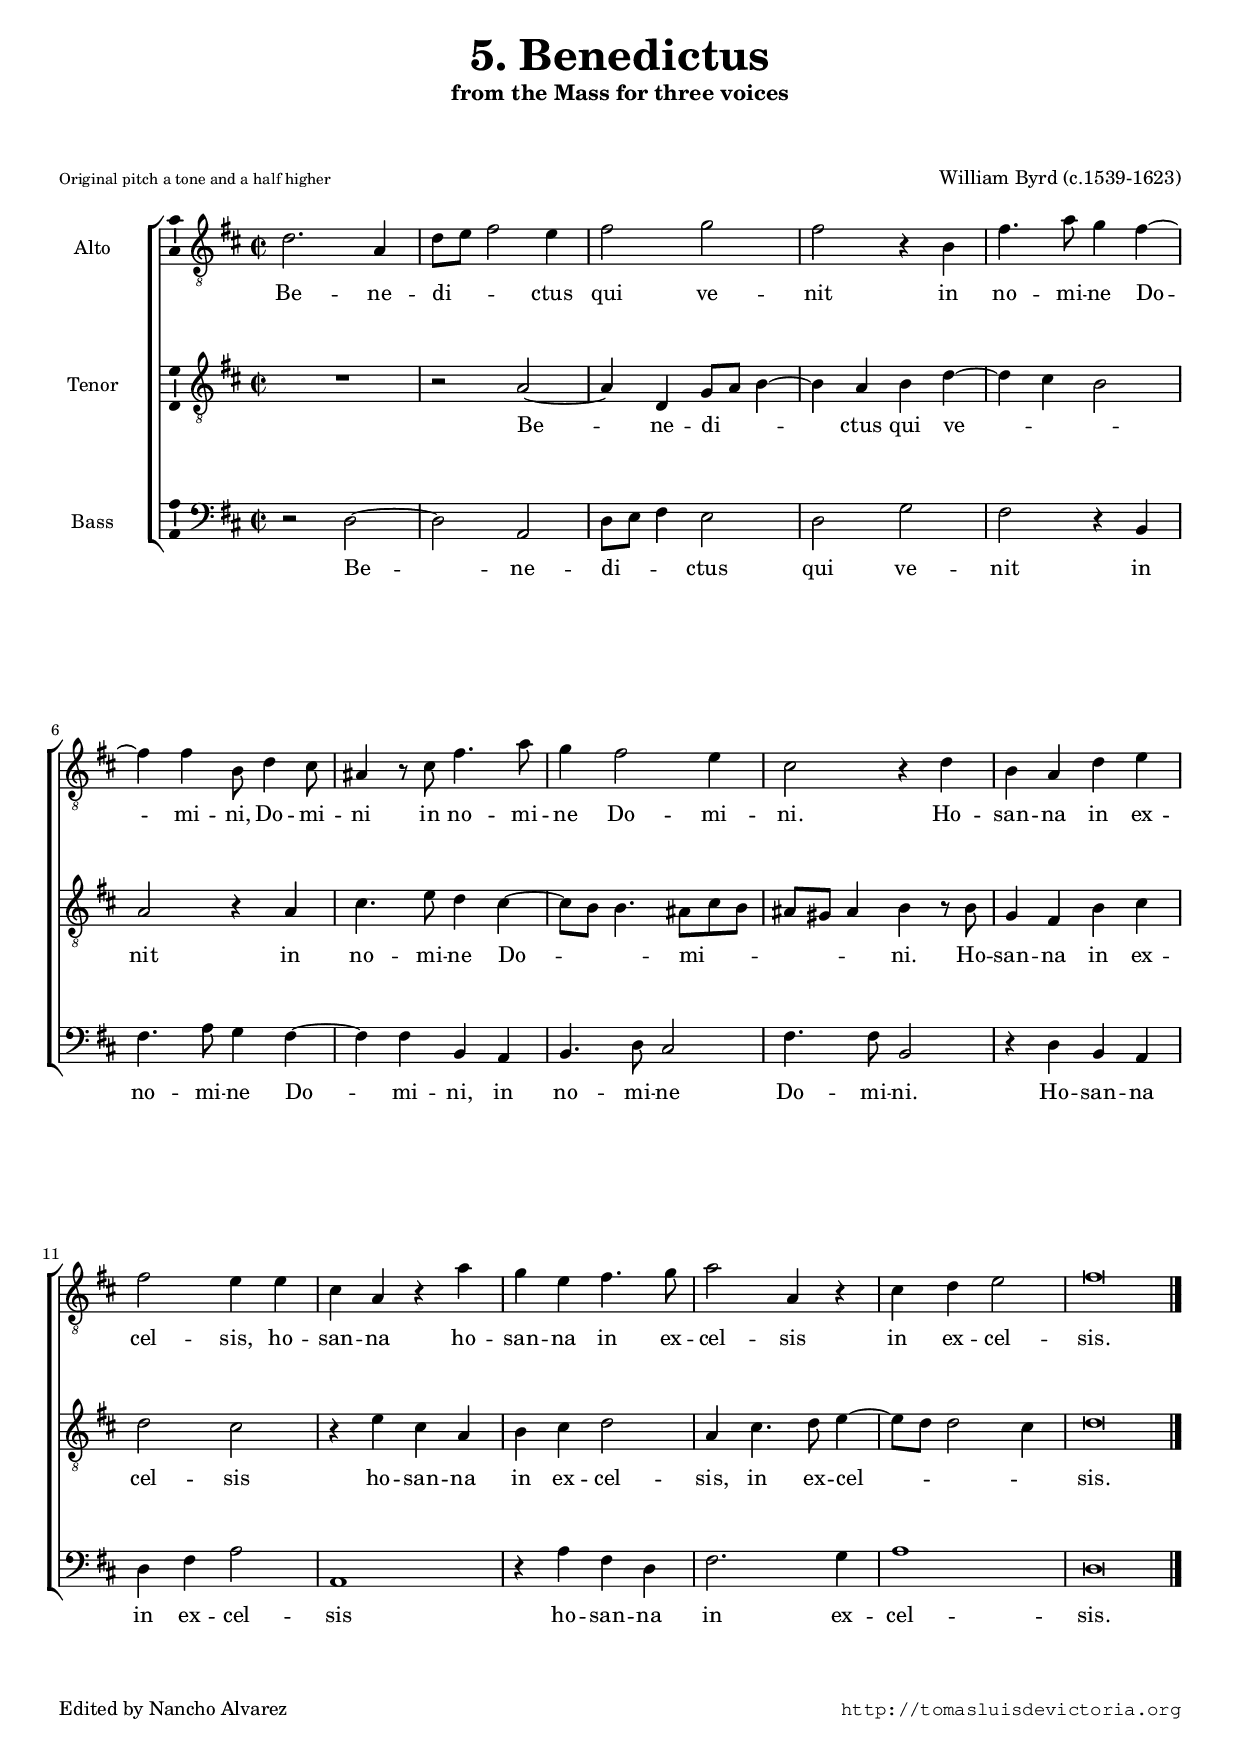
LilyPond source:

\version "2.18.0"

#(set-default-paper-size "a4")
#(set-global-staff-size 16.8)
#(ly:set-option 'point-and-click #f)
%mobile -s16.0 -i1.5

italicas=\override LyricText.font-shape = #'italic
rectas=\override LyricText.font-shape = #'upright
ss=\once \set suggestAccidentals = ##t
mtempo={\tempo 4 = 100}
mtempob={\tempo 4 = 50}


htitle="Mass for three voices: 5. Benedictus"
hcomposer="Byrd"

\header {
	title=\markup{\fontsize #3 "5. Benedictus"}
	subtitle="from the Mass for three voices"
	subsubtitle=\markup{\null \vspace #2 }
	composer="William Byrd (c.1539-1623)"
        pdfauthor=\composer
	%opus="(-)"
	poet=\markup{\fontsize #-2 "Original pitch a tone and a half higher"}
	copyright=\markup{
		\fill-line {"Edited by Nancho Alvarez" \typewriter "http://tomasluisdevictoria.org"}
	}
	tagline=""
}


global={\key ees \major \time 2/2 \skip 1*16 \bar "|." }


altus={
	ees'2. bes4 |
	ees'8 f' g'2 f'4 |
	g'2 aes' |
	g' r4 c' |
%5
	g'4. bes'8 aes'4 g' ~ |
	g' g' c'8 ees'4 d'8 |
	b4 r8 d' g'4. \ss bes'8 |
	aes'4 g'2 f'4 |
	d'2 r4 ees' |
%10
	c' bes ees' f' |
	g'2 f'4 f' |
	d' bes r bes' |
	aes' f' g'4. aes'8 |
	bes'2 bes4 r |
%15
	d' ees' f'2 |
	g'\breve*1/2 
}

tenor={
	R1*4/4 |
	r2 bes ~ |
	bes4 ees aes8 bes c'4 ~ |
	c' bes c' ees' ~ |
%5
	ees' d' c'2 |
	bes r4 bes |
	d'4. f'8 ees'4 d' ~ |
	d'8 c' c'4. b8 d' c' |
	b a b4 c' r8 c' |
%10
	\ss aes4 g c' d' |
	ees'2 d' |
	r4 f' d' bes |
	c' d' ees'2 |
	bes4 d'4. ees'8 f'4 ~ |
%15
	f'8 ees' ees'2 d'4 |
	ees'\breve*1/2 
}

bassus={
	r2 ees ~ |
	ees bes, |
	ees8 f g4 f2 |
	ees aes |
%5
	g r4 c |
	g4. bes8 aes4 g ~ |
	g g c bes, |
	c4. ees8 d2 |
	g4. g8 c2 |
%10
	r4 ees c bes, |
	ees g bes2 |
	bes,1 |
	r4 bes g ees |
	g2. aes4 |
%15
	bes1 |
	ees\breve*1/2 
}

textoaltus=\lyricmode{
Be -- ne -- di -- _ _ ctus
qui ve -- nit
in no -- mi -- ne Do -- mi -- ni,
Do -- mi -- ni
in no -- mi -- ne
Do -- mi -- ni.
Ho -- san -- na in ex -- cel -- sis,
ho -- san -- na 
ho -- san -- na in ex -- cel -- sis
in ex -- cel -- sis.
}
textotenor=\lyricmode{
Be -- ne -- di -- _ _ ctus qui ve -- _ _ nit
in no -- mi -- ne
Do -- _ _ mi -- _ _ _ _ _ ni.
Ho -- san -- na in ex -- cel -- sis
ho -- san -- na in ex -- cel -- sis,
in ex -- cel -- _ _ _ sis.
}
textobassus=\lyricmode{
Be -- ne -- di -- _ _ ctus
qui ve -- nit
in no -- mi -- ne Do -- mi -- ni,
in no -- mi -- ne Do -- mi -- ni.
Ho -- san -- na in ex -- cel -- sis
ho -- san -- na in ex -- cel -- sis.
}




\score {\transpose c' b{
\new ChoirStaff<<

	\new Staff <<\global
	\new Voice="v2" {
		\set Staff.instrumentName="Alto "
		\clef "G_8"
		\altus }
	\new Lyrics \lyricsto "v2" {\textoaltus }
	>>
	
	\new Staff <<\global
	\new Voice="v3" {
		\set Staff.instrumentName="Tenor "
		\clef "G_8"
		\tenor }
	\new Lyrics \lyricsto "v3" {\textotenor }
	>>

	\new Staff <<\global
	\new Voice="v4" {
		\set Staff.instrumentName="Bass "
		\clef "bass"
		\bassus }
	\new Lyrics \lyricsto "v4" {\textobassus }
	>>
	
>>

	} % transpose

\layout{ 
	\context {\Lyrics 
		\override VerticalAxisGroup.staff-affinity = #UP
		\override VerticalAxisGroup.nonstaff-relatedstaff-spacing =
			#'((basic-distance . 0) (minimum-distance . 0) (padding . 1))
		\override LyricText.font-size = #1.2
		\override LyricHyphen.minimum-distance = #0.5
	}
	\context {\Score 
		tempoHideNote = ##t
		\override BarNumber.padding = #2 
	}
	\context {\Voice 
		%melismaBusyProperties = #'()
		%autoBeaming = ##f
	}
	\context {\Staff 
                %\RemoveEmptyStaves
                %\override VerticalAxisGroup.remove-first = ##t
		\override VerticalAxisGroup.staff-staff-spacing =
			#'((basic-distance . 11) (minimum-distance . 0) (padding . 1))
		\consists Ambitus_engraver 
		\override LigatureBracket.padding = #1
	}
}

%\midi { \mtempo }

}


\paper{
	evenHeaderMarkup=\markup  \fill-line { \fromproperty #'page:page-number-string \htitle \hcomposer }
	oddHeaderMarkup= \markup  \fill-line { \on-the-fly #not-first-page \hcomposer \on-the-fly #not-first-page \htitle \on-the-fly #not-first-page \fromproperty #'page:page-number-string }
	%system-count=20
	%page-count = 8
	ragged-last-bottom = ##f
	indent=1.7\cm
	system-system-spacing =
	#'((basic-distance . 20) (minimum-distance . 0) (padding . 5))
	top-system-spacing = % header
	#'((basic-distance . 8) (minimum-distance . 0) (padding . 0))
	last-bottom-spacing = % footer
	#'((basic-distance . 12) (minimum-distance . 0) (padding . 0))
	markup-system-spacing.padding = #3

first-page-number=14
oddHeaderMarkup=\markup \fill-line {\hcomposer \htitle \fromproperty #'page:page-number-string }
evenHeaderMarkup=\markup \fill-line {\on-the-fly #not-first-page \fromproperty #'page:page-number-string \on-the-fly #not-first-page \htitle \on-the-fly #not-first-page \hcomposer }
}